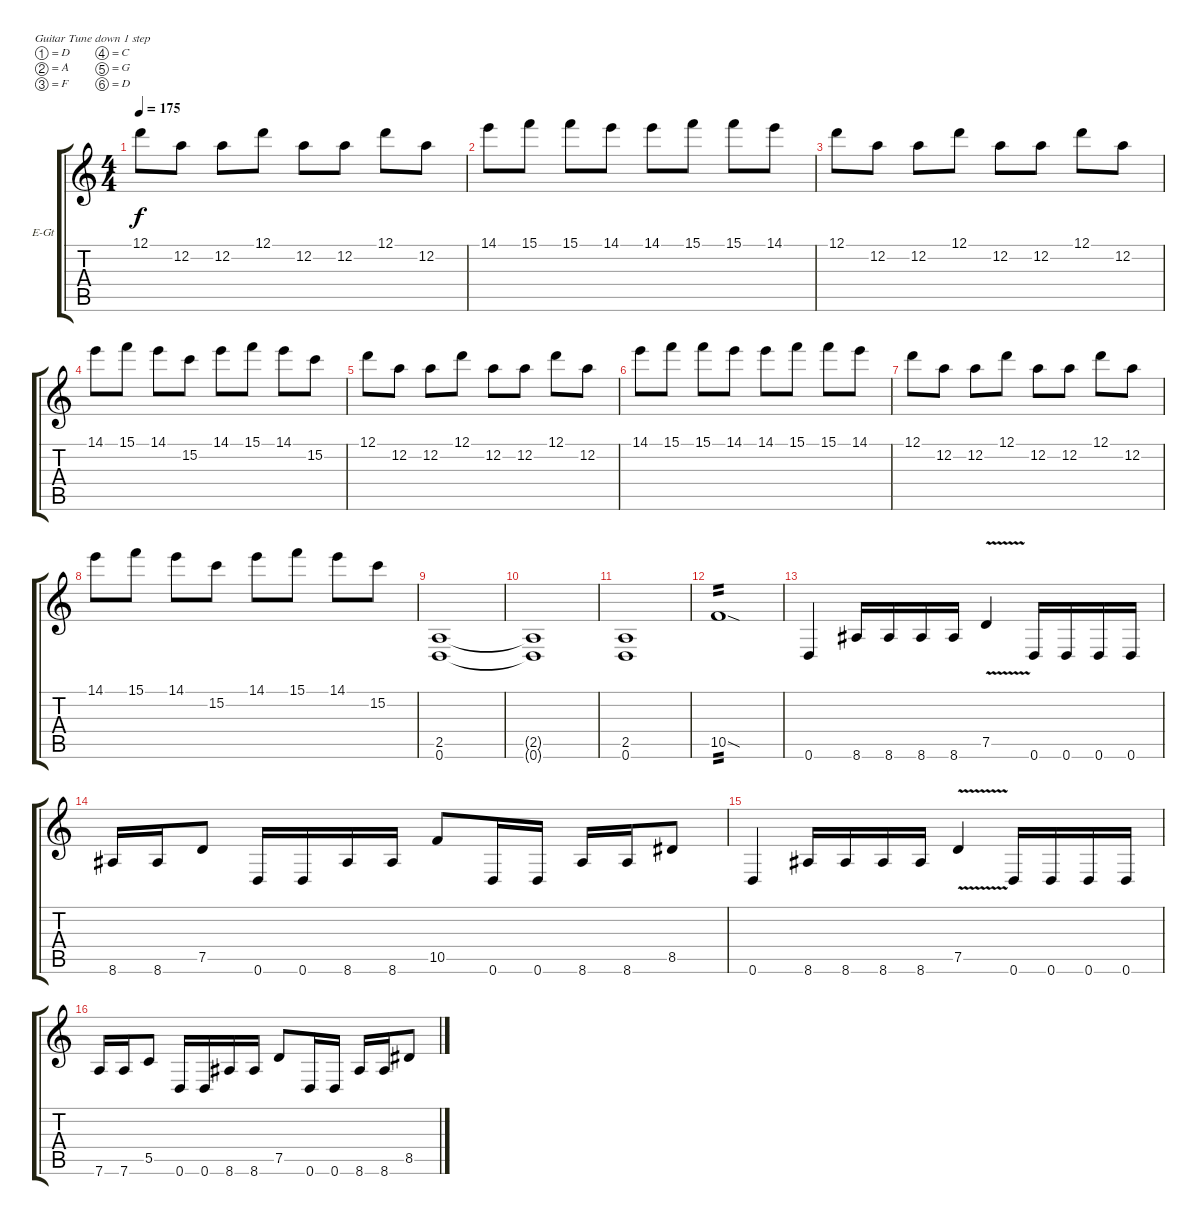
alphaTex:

\bracketExtendMode groupsimilarinstruments
\firstSystemTrackNameOrientation horizontal
\otherSystemsTrackNameOrientation horizontal
\track ("Guitar 2" "E-Gt") {instrument overdrivenguitar}
\staff {score tabs}
\tuning (D4 A3 F3 C3 G2 D2)
\ts (4 4)
\tempo 175
\clef g2
\ks c
12.1.8{dy f} 12.2.8 12.2.8 12.1.8 12.2.8 12.2.8 12.1.8 12.2.8 |
14.1.8 15.1.8 15.1.8 14.1.8 14.1.8 15.1.8 15.1.8 14.1.8 |
12.1.8 12.2.8 12.2.8 12.1.8 12.2.8 12.2.8 12.1.8 12.2.8 |
14.1.8 15.1.8 14.1.8 15.2.8 14.1.8 15.1.8 14.1.8 15.2.8 |
12.1.8 12.2.8 12.2.8 12.1.8 12.2.8 12.2.8 12.1.8 12.2.8 |
14.1.8 15.1.8 15.1.8 14.1.8 14.1.8 15.1.8 15.1.8 14.1.8 |
12.1.8 12.2.8 12.2.8 12.1.8 12.2.8 12.2.8 12.1.8 12.2.8 |
14.1.8 15.1.8 14.1.8 15.2.8 14.1.8 15.1.8 14.1.8 15.2.8 |
(2.5 0.6).1 |
(2.5{t} 0.6{t}).1 |
(2.5 0.6).1 |
10.5{sod}.1{tp 2} |
0.6.4 8.6.16 8.6.16 8.6.16 8.6.16 7.5{v}.4 0.6.16 0.6.16 0.6.16 0.6.16 |
8.6.16 8.6.16 7.5.8 0.6.16 0.6.16 8.6.16 8.6.16 10.5.8 0.6.16 0.6.16 8.6.16 8.6.16 8.5.8 |
0.6.4 8.6.16 8.6.16 8.6.16 8.6.16 7.5{v}.4 0.6.16 0.6.16 0.6.16 0.6.16 |
7.6.16 7.6.16 5.5.8 0.6.16 0.6.16 8.6.16 8.6.16 7.5.8 0.6.16 0.6.16 8.6.16 8.6.16 8.5.8
